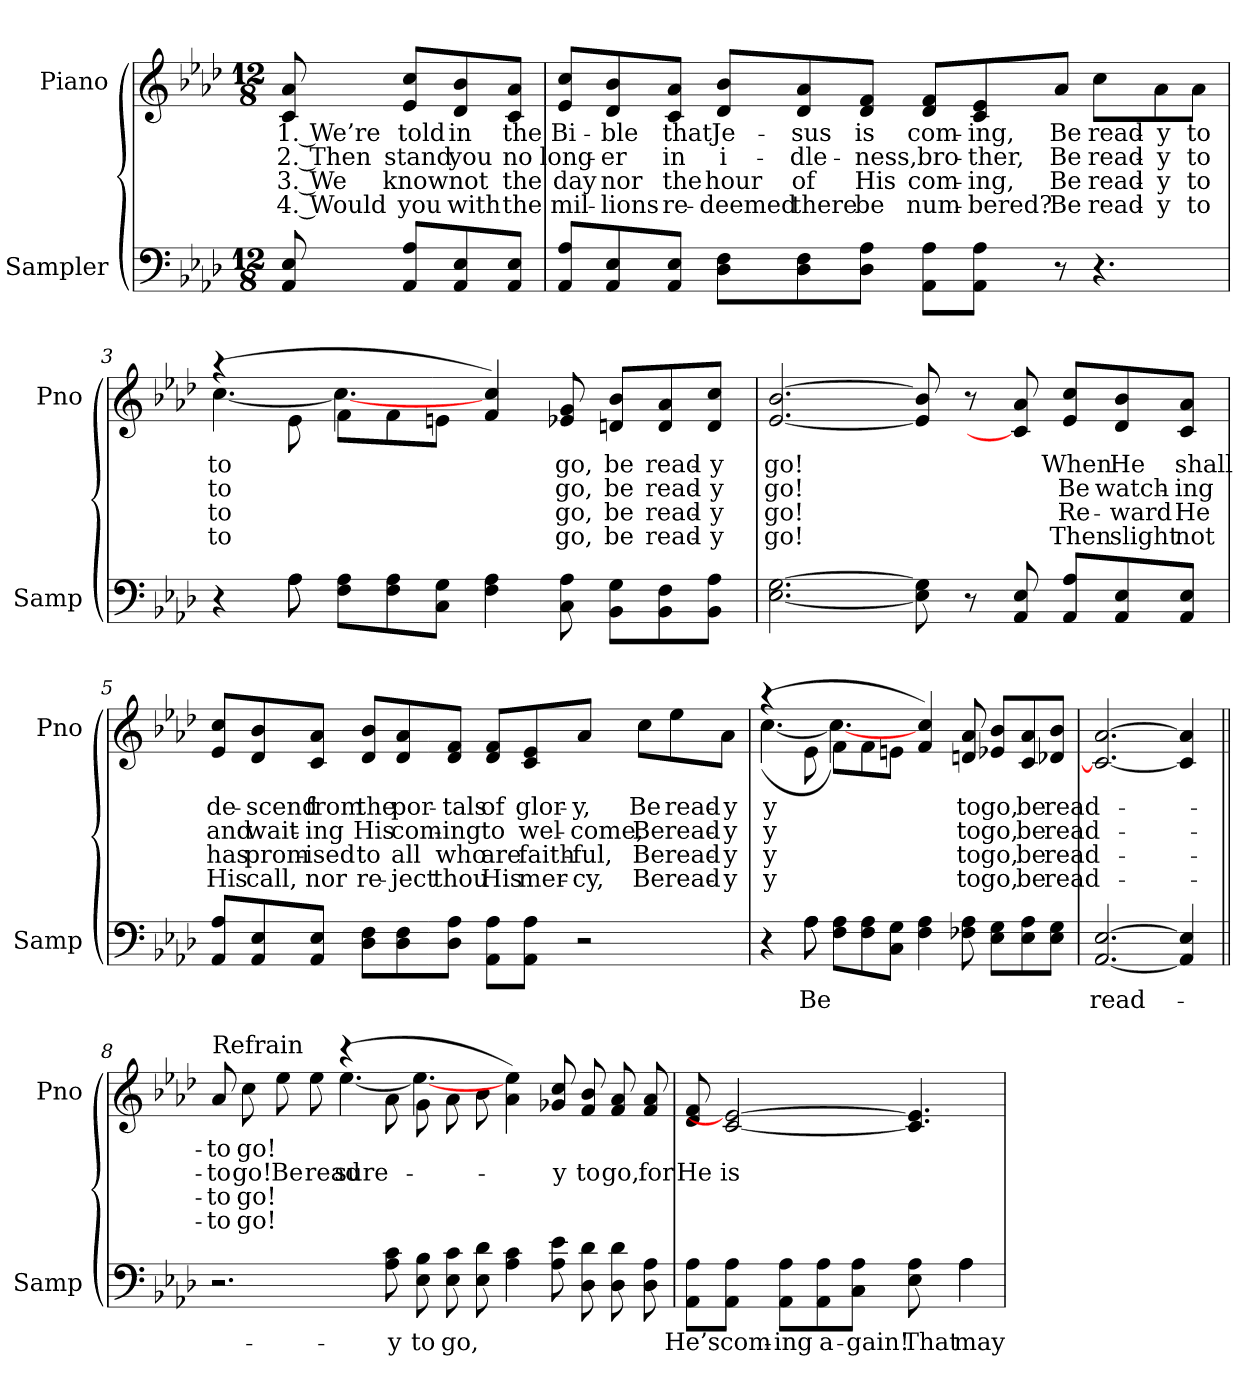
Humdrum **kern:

**kern	**text	**kern	**text	**text	**text	**text
*part2	*part2	*part1	*part1	*part1	*part1	*part1
*staff2	*staff2	*staff1	*staff1	*staff1	*staff1	*staff1
*I"Sampler	*	*I"Piano	*	*	*	*
*I'Samp	*	*I'Pno	*	*	*	*
*clefF4	*	*clefG2	*	*	*	*
*k[b-e-a-d-]	*	*k[b-e-a-d-]	*	*	*	*
*A-:	*	*A-:	*	*	*	*
*M12/8	*	*M12/8	*	*	*	*
=1	=1	=1	=1	=1	=1	=1
8AA- 8E-	.	8c 8a-	1. We’re	2. Then	3. We	4. Would
8AA-/ 8A-/L	.	8e-/ 8cc/L	told	stand	know	you
8AA-/ 8E-/	.	8d-/ 8b-/	in	you	not	with
8AA-/ 8E-/J	.	8c/ 8a-/J	the	no	the	the
=2	=2	=2	=2	=2	=2	=2
8AA-/ 8A-/L	.	8e-/ 8cc/L	Bi-	long-	day	mil-
8AA-/ 8E-/	.	8d-/ 8b-/	-ble	-er	nor	-lions
8AA-/ 8E-/J	.	8c/ 8a-/J	that	in	the	re-
8D-\ 8F\L	.	8d-/ 8b-/L	Je-	i-	hour	-deemed
8D-\ 8F\	.	8d-/ 8a-/	-sus	-dle-	of	there
8D-\ 8A-\J	.	8d-/ 8f/J	is	-ness,	His	be
8AA-\ 8A-\L	.	8d-/ 8f/L	com-	bro-	com-	num-
8AA-\ 8A-\J	.	8c/ 8e-/	-ing,	-ther,	-ing,	-bered?
8r	.	8a-/J	Be	Be	Be	Be
4.r	.	8cc\L	read-	read-	read-	read-
.	.	8a-\	-y	-y	-y	-y
.	.	8a-\J	to	to	to	to
=3	=3	=3	=3	=3	=3	=3
*^	*	*^	*	*	*	*
4r	4ryy	.	(4r	[4.cc	to	to	to	to
8A-\	8A-	.	8e-\	.	.	.	.	.
8F\ 8A-\L	1ryy	.	8f\L	4.cc_	.	.	.	.
8F\ 8A-\	.	.	8f\	.	.	.	.	.
8C\ 8G\J	.	.	8en\J	.	.	.	.	.
4F 4A-	.	.	4f 4cc)	2.ryy	.	.	.	.
8C 8A-	.	.	8e-X 8g	.	go,	go,	go,	go,
8BB-\ 8G\L	.	.	8dn/ 8b-/L	.	be	be	be	be
8BB-\ 8F\	.	.	8d/ 8a-/	.	read-	read-	read-	read-
8BB-\ 8A-\J	8ryy	.	8d/ 8cc/J	.	-y	-y	-y	-y
*v	*v	*	*	*	*	*	*	*
*	*	*v	*v	*	*	*	*
=4	=4	=4	=4	=4	=4	=4
[2.E- [2.G	.	[2.e- [2.b-	go!	go!	go!	go!
8E-] 8G]	.	8e-] 8b-]	.	.	.	.
8r	.	8r	.	.	.	.
8AA- 8E-	.	8c] 8a-	.	.	.	.
8AA-/ 8A-/L	.	8e-/ 8cc/L	When	Be	Re-	Then
8AA-/ 8E-/	.	8d-/ 8b-/	He	watch-	-ward	slight
8AA-/ 8E-/J	.	8c/ 8a-/J	shall	-ing	He	not
=5	=5	=5	=5	=5	=5	=5
8AA-/ 8A-/L	.	8e-/ 8cc/L	de-	and	has	His
8AA-/ 8E-/	.	8d-/ 8b-/	-scend	wait-	prom-	call,
8AA-/ 8E-/J	.	8c/ 8a-/J	from	-ing	-ised	nor
8D-\ 8F\L	.	8d-/ 8b-/L	the	His	to	re-
8D-\ 8F\	.	8d-/ 8a-/	por-	com-	all	-ject
8D-\ 8A-\J	.	8d-/ 8f/J	-tals	-ing	who	thou
8AA-\ 8A-\L	.	8d-/ 8f/L	of	to	are	His
8AA-\ 8A-\J	.	8c/ 8e-/	glor-	wel-	faith-	mer-
2r	.	8a-/J	-y,	-come,	-ful,	-cy,
.	.	8cc\L	Be	Be	Be	Be
.	.	8ee-\	read-	read-	read-	read-
.	.	8a-\J	-y	-y	-y	-y
=6	=6	=6	=6	=6	=6	=6
*^	*	*^	*	*	*	*
4r	4ryy	.	(4r	([4.cc	-y	-y	-y	-y
8A-\	8A-	Be	8e-\	.	.	.	.	.
8F\ 8A-\L	1ryy	.	8f\L	4.cc_)	.	.	.	.
8F\ 8A-\	.	.	8f\	.	.	.	.	.
8C\ 8G\J	.	.	8en\J	.	.	.	.	.
4F 4A-	.	.	4f 4cc)	2.ryy	.	.	.	.
8F-X 8A-	.	.	8dn 8a-	.	to	to	to	to
8E-\ 8G\L	.	.	8e-X/ 8b-/L	.	go,	go,	go,	go,
8E-\ 8A-\	.	.	8c/ 8a-/	.	be	be	be	be
8E-\ 8G\J	8ryy	.	8d-X/ 8b-/J	.	read-	read-	read-	read-
*v	*v	*	*	*	*	*	*	*
*	*	*v	*v	*	*	*	*
=7	=7	=7	=7	=7	=7	=7
[2.AA- [2.E-	read-	2.c_ [2.a-	.	.	.	.
4AA-] 4E-]	.	4c] 4a-]	.	.	.	.
=8||	=8||	=8||	=8||	=8||	=8||	=8||
*	*	*^	*	*	*	*
!	!	!LO:TX:t=Refrain	!	!	!	!	!
2.r	.	8a-	2ryy	to	to	to	to
.	.	8cc	.	go!	go!	go!	go!
.	.	8ee-	.	.	Be	.	.
.	.	8ee-	.	.	read-	.	.
.	.	(4r	[4.ee-	.	sure	.	.
8A- 8c	-y	8a-\	.	.	.	.	.
8E- 8B-	to	8g\	4.ee-_	.	.	.	.
8E- 8c	go,	8a-\	.	.	.	.	.
8E- 8d-	.	8b-\	.	.	.	.	.
4A- 4c	.	4a- 4ee-)	2.ryy	.	.	.	.
8A- 8e-	.	8g-X 8cc	.	.	-y	.	.
8D- 8d-	.	8f 8b-	.	.	to	.	.
8D- 8d-	.	8f 8a-	.	.	go,	.	.
8D- 8A-	.	8f 8a-	.	.	for	.	.
*	*	*v	*v	*	*	*	*
=9	=9	=9	=9	=9	=9	=9
*^	*	*	*	*	*	*
8AA-\ 8A-\L	2.ryy	He’s	8d- 8f	.	He	.	.
8AA-\ 8A-\J	.	com-	[2c 2e-_	.	is	.	.
8AA-\ 8A-\L	.	-ing	.	.	.	.	.
8AA-\ 8A-\	.	a-	.	.	.	.	.
8C\ 8A-\J	.	-gain!	.	.	.	.	.
8E- 8A-	.	That	4.c] 4.e-]	.	.	.	.
4A-\	4A-	may	.	.	.	.	.
*v	*v	*	*	*	*	*	*
=	=	=	=	=	=	=
*-	*-	*-	*-	*-	*-	*-
